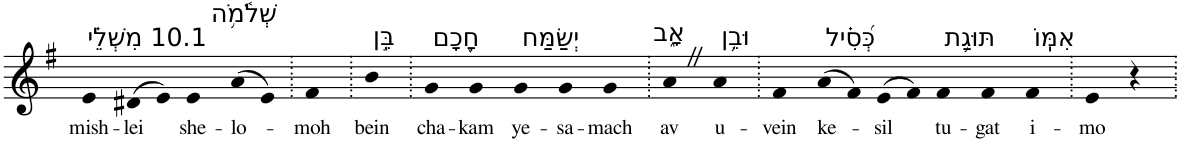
**kern	**text
*part1	*part1
*staff1	*staff1
*I"Piano	*
*I'Pno	*
*clefG2	*
*k[f#]	*
*G:	*
=1	=1
!LO:TX:a:t=10.1 מִשְׁלֵ֗י	!
!	!LO:LY:b
4e	mish-
!	!LO:LY:b
(>8d#X	-lei
8e)	.
!LO:TX:a:t=שְׁלֹ֫מֹ֥ה	!
!	!LO:LY:b
4e	she-
!	!LO:LY:b
(>8a	-lo-
8e)	.
=2.	=2.
!	!LO:LY:b
4f#	-moh
=3.	=3.
!LO:TX:a:t=בֵּ֣ן	!
!	!LO:LY:b
4b	bein
=4.	=4.
!LO:TX:a:t=חָ֭כָם	!
!	!LO:LY:b
4g	cha-
!	!LO:LY:b
4g	-kam
!LO:TX:a:t=יְשַׂמַּח	!
!	!LO:LY:b
4g	ye-
!	!LO:LY:b
4g	-sa-
!	!LO:LY:b
4g	-mach
=5.	=5.
!LO:TX:a:t=אָ֑ב	!
!	!LO:LY:b
4aZ	av
!LO:TX:a:t=וּבֵ֥ן	!
!	!LO:LY:b
4a	u-
=6.	=6.
!	!LO:LY:b
4f#	-vein
!LO:TX:a:t=כְּ֝סִ֗יל	!
!	!LO:LY:b
(>8a	ke-
8f#)	.
!	!LO:LY:b
(>8e	-sil
8f#)	.
!LO:TX:a:t=תּוּגַ֥ת	!
!	!LO:LY:b
4f#	tu-
!	!LO:LY:b
4f#	-gat
!LO:TX:a:t=אִמּֽוֹ	!
!	!LO:LY:b
4f#	i-
=7.	=7.
!	!LO:LY:b
4e	-mo
4r	.
=.	=.
*-	*-
